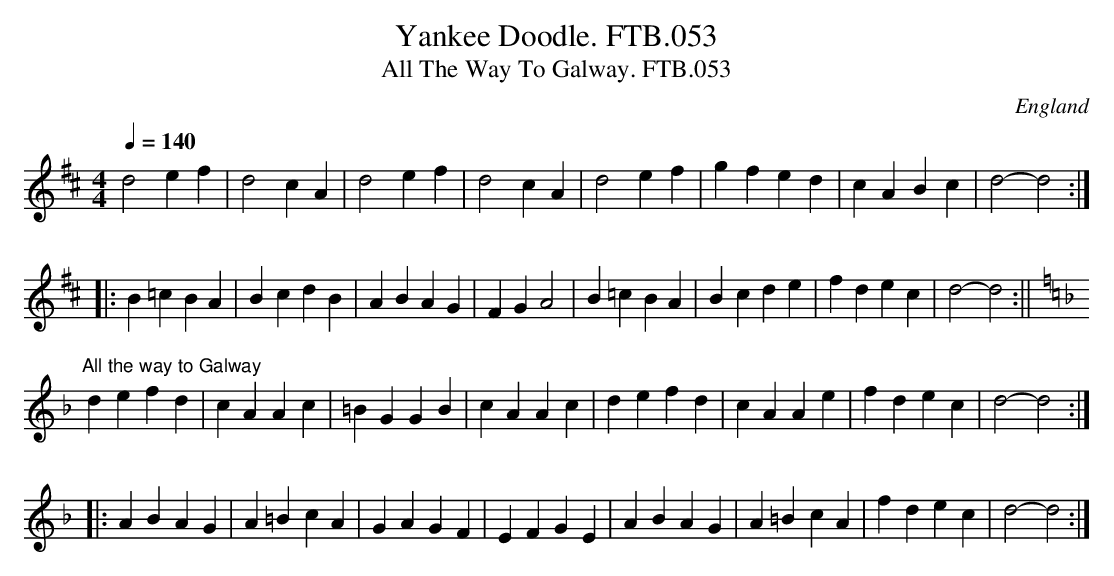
X:1
T:Yankee Doodle. FTB.053
T:All The Way To Galway. FTB.053
M:4/4
L:1/4
Q:140
O:England
K:D major
d2ef|d2cA|d2ef|d2cA|d2ef|gf ed|cA Bc|d2-d2:|
|:B=c BA|Bc dB|AB AG|FGA2|B=c BA|Bc de|fd ec|d2-d2:||
K:F
"All the way to Galway"
de fd|cA Ac|=BG GB|cA Ac|de fd|cA Ae|fd ec|d2-d2:|
|:AB AG|A=B cA|GA GF|EF GE|AB AG|A=B cA|fd ec|d2-d2:|
